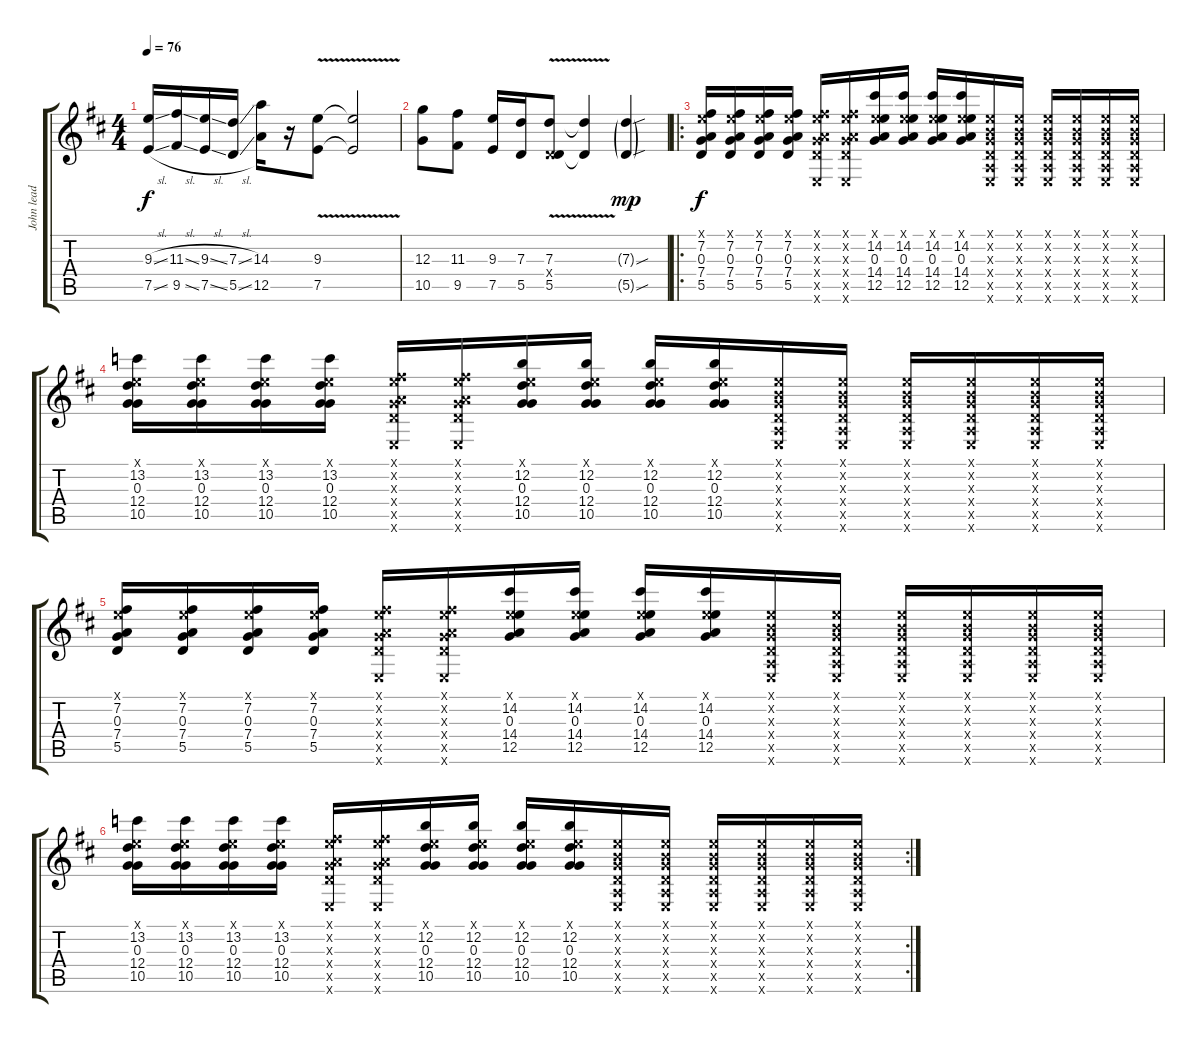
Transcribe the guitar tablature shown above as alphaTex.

\track ("John lead" "John lead") {instrument electricguitarclean}
\staff {score tabs}
\tuning (E4 B3 G3 D3 A2 E2) {hide}
\ts (4 4)
\tempo 76
\clef g2
\ks d
(9.3{sl} 7.5{sl}).16{dy f} (11.3{sl} 9.5{sl}).16 (9.3{sl} 7.5{sl}).16 (7.3{sl} 5.5{sl}).16 (14.3 12.5).16 r.16 (9.3 7.5{v}).8 (9.3{t} 7.5{t}).2 |
(12.3 10.5).8 (11.3 9.5).8 (9.3 7.5).16 (7.3 5.5).16 (7.3{v} 0.4{x} 5.5{v}).8 (7.3{t} 5.5{t}).4 (7.3{sou g} 5.5{sou g}).4{dy mp} |
\ro
(0.1{x} 7.2 0.3 7.4 5.5).16{dy f} (0.1{x} 7.2 0.3 7.4 5.5).16 (0.1{x} 7.2 0.3 7.4 5.5).16 (0.1{x} 7.2 0.3 7.4 5.5).16 (0.1{x} 7.2{x} 0.3{x} 7.4{x} 5.5{x} 0.6{x}).16 (0.1{x} 7.2{x} 0.3{x} 7.4{x} 5.5{x} 0.6{x}).16 (0.1{x} 14.2 0.3 14.4 12.5).16 (0.1{x} 14.2 0.3 14.4 12.5).16 (0.1{x} 14.2 0.3 14.4 12.5).16 (0.1{x} 14.2 0.3 14.4 12.5).16 (0.1{x} 0.2{x} 0.3{x} 0.4{x} 0.5{x} 0.6{x}).16 (0.1{x} 0.2{x} 0.3{x} 0.4{x} 0.5{x} 0.6{x}).16 (0.1{x} 0.2{x} 0.3{x} 0.4{x} 0.5{x} 0.6{x}).16 (0.1{x} 0.2{x} 0.3{x} 0.4{x} 0.5{x} 0.6{x}).16 (0.1{x} 0.2{x} 0.3{x} 0.4{x} 0.5{x} 0.6{x}).16 (0.1{x} 0.2{x} 0.3{x} 0.4{x} 0.5{x} 0.6{x}).16 |
(0.1{x} 13.2 0.3 12.4 10.5).16 (0.1{x} 13.2 0.3 12.4 10.5).16 (0.1{x} 13.2 0.3 12.4 10.5).16 (0.1{x} 13.2 0.3 12.4 10.5).16 (0.1{x} 7.2{x} 0.3{x} 7.4{x} 5.5{x} 0.6{x}).16 (0.1{x} 7.2{x} 0.3{x} 7.4{x} 5.5{x} 0.6{x}).16 (0.1{x} 12.2 0.3 12.4 10.5).16 (0.1{x} 12.2 0.3 12.4 10.5).16 (0.1{x} 12.2 0.3 12.4 10.5).16 (0.1{x} 12.2 0.3 12.4 10.5).16 (0.1{x} 0.2{x} 0.3{x} 0.4{x} 0.5{x} 0.6{x}).16 (0.1{x} 0.2{x} 0.3{x} 0.4{x} 0.5{x} 0.6{x}).16 (0.1{x} 0.2{x} 0.3{x} 0.4{x} 0.5{x} 0.6{x}).16 (0.1{x} 0.2{x} 0.3{x} 0.4{x} 0.5{x} 0.6{x}).16 (0.1{x} 0.2{x} 0.3{x} 0.4{x} 0.5{x} 0.6{x}).16 (0.1{x} 0.2{x} 0.3{x} 0.4{x} 0.5{x} 0.6{x}).16 |
(0.1{x} 7.2 0.3 7.4 5.5).16 (0.1{x} 7.2 0.3 7.4 5.5).16 (0.1{x} 7.2 0.3 7.4 5.5).16 (0.1{x} 7.2 0.3 7.4 5.5).16 (0.1{x} 7.2{x} 0.3{x} 7.4{x} 5.5{x} 0.6{x}).16 (0.1{x} 7.2{x} 0.3{x} 7.4{x} 5.5{x} 0.6{x}).16 (0.1{x} 14.2 0.3 14.4 12.5).16 (0.1{x} 14.2 0.3 14.4 12.5).16 (0.1{x} 14.2 0.3 14.4 12.5).16 (0.1{x} 14.2 0.3 14.4 12.5).16 (0.1{x} 0.2{x} 0.3{x} 0.4{x} 0.5{x} 0.6{x}).16 (0.1{x} 0.2{x} 0.3{x} 0.4{x} 0.5{x} 0.6{x}).16 (0.1{x} 0.2{x} 0.3{x} 0.4{x} 0.5{x} 0.6{x}).16 (0.1{x} 0.2{x} 0.3{x} 0.4{x} 0.5{x} 0.6{x}).16 (0.1{x} 0.2{x} 0.3{x} 0.4{x} 0.5{x} 0.6{x}).16 (0.1{x} 0.2{x} 0.3{x} 0.4{x} 0.5{x} 0.6{x}).16 |
\rc 2
(0.1{x} 13.2 0.3 12.4 10.5).16 (0.1{x} 13.2 0.3 12.4 10.5).16 (0.1{x} 13.2 0.3 12.4 10.5).16 (0.1{x} 13.2 0.3 12.4 10.5).16 (0.1{x} 7.2{x} 0.3{x} 7.4{x} 5.5{x} 0.6{x}).16 (0.1{x} 7.2{x} 0.3{x} 7.4{x} 5.5{x} 0.6{x}).16 (0.1{x} 12.2 0.3 12.4 10.5).16 (0.1{x} 12.2 0.3 12.4 10.5).16 (0.1{x} 12.2 0.3 12.4 10.5).16 (0.1{x} 12.2 0.3 12.4 10.5).16 (0.1{x} 0.2{x} 0.3{x} 0.4{x} 0.5{x} 0.6{x}).16 (0.1{x} 0.2{x} 0.3{x} 0.4{x} 0.5{x} 0.6{x}).16 (0.1{x} 0.2{x} 0.3{x} 0.4{x} 0.5{x} 0.6{x}).16 (0.1{x} 0.2{x} 0.3{x} 0.4{x} 0.5{x} 0.6{x}).16 (0.1{x} 0.2{x} 0.3{x} 0.4{x} 0.5{x} 0.6{x}).16 (0.1{x} 0.2{x} 0.3{x} 0.4{x} 0.5{x} 0.6{x}).16
